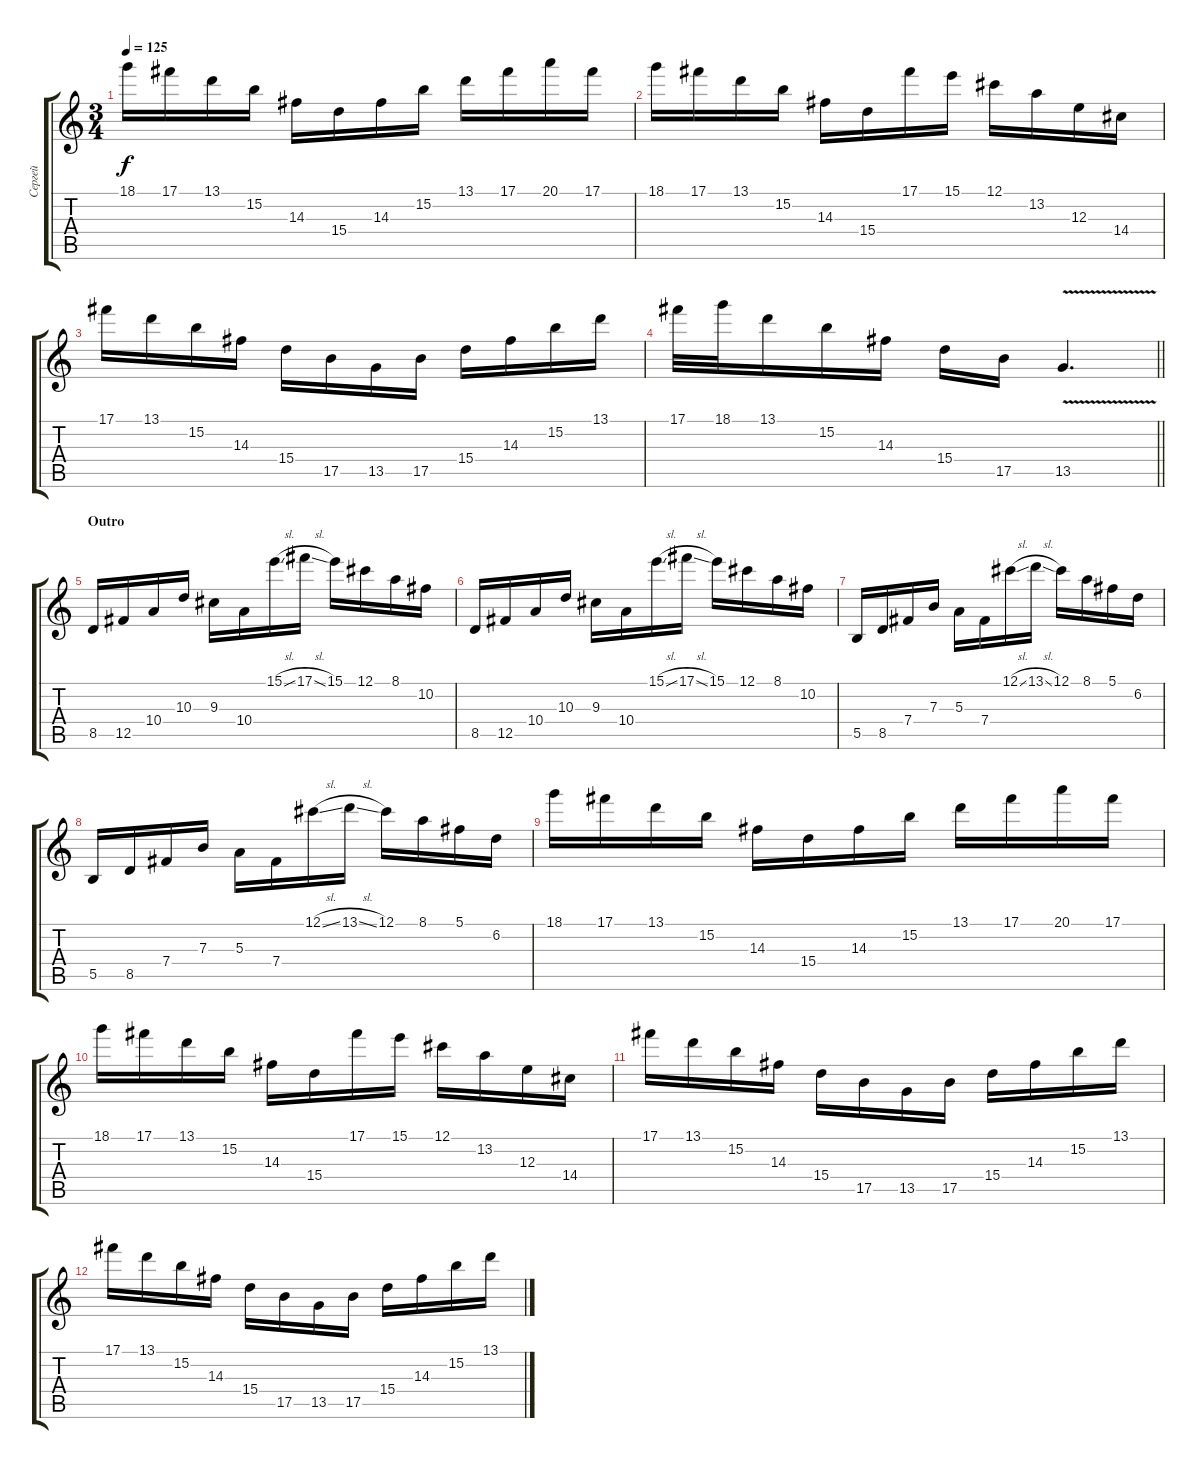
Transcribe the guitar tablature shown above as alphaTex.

\track ("Сергей" "Сергей") {instrument distortionguitar}
\staff {score tabs}
\tuning (Db4 Ab3 E3 B2 Gb2 B1) {hide}
\ts (3 4)
\tempo 125
\clef g2
\ks c
18.1.16{dy f} 17.1.16 13.1.16 15.2.16 14.3.16 15.4.16 14.3.16 15.2.16 13.1.16 17.1.16 20.1.16 17.1.16 |
18.1.16 17.1.16 13.1.16 15.2.16 14.3.16 15.4.16 17.1.16 15.1.16 12.1.16 13.2.16 12.3.16 14.4.16 |
17.1.16 13.1.16 15.2.16 14.3.16 15.4.16 17.5.16 13.5.16 17.5.16 15.4.16 14.3.16 15.2.16 13.1.16 |
\barLineRight lightlight
17.1.32 18.1.32 13.1.16 15.2.16 14.3.16 15.4.16 17.5.16 13.5{v}.4{d} |
\section ("" "Outro")
8.5.16{volume 0} 12.5.16 10.4.16 10.3.16 9.3.16 10.4.16 15.1{sl}.16 17.1{sl}.16 15.1.16 12.1.16 8.1.16 10.2.16 |
8.5.16 12.5.16 10.4.16 10.3.16 9.3.16 10.4.16 15.1{sl}.16 17.1{sl}.16 15.1.16 12.1.16 8.1.16 10.2.16 |
5.5.16 8.5.16 7.4.16 7.3.16 5.3.16 7.4.16 12.1{sl}.16 13.1{sl}.16 12.1.16 8.1.16 5.1.16 6.2.16 |
5.5.16 8.5.16 7.4.16 7.3.16 5.3.16 7.4.16 12.1{sl}.16 13.1{sl}.16 12.1.16 8.1.16 5.1.16 6.2.16 |
18.1.16 17.1.16 13.1.16 15.2.16 14.3.16 15.4.16 14.3.16 15.2.16 13.1.16 17.1.16 20.1.16 17.1.16 |
18.1.16 17.1.16 13.1.16 15.2.16 14.3.16 15.4.16 17.1.16 15.1.16 12.1.16 13.2.16 12.3.16 14.4.16 |
17.1.16 13.1.16 15.2.16 14.3.16 15.4.16 17.5.16 13.5.16 17.5.16 15.4.16 14.3.16 15.2.16 13.1.16 |
17.1.16 13.1.16 15.2.16 14.3.16 15.4.16 17.5.16 13.5.16 17.5.16 15.4.16 14.3.16 15.2.16 13.1.16
